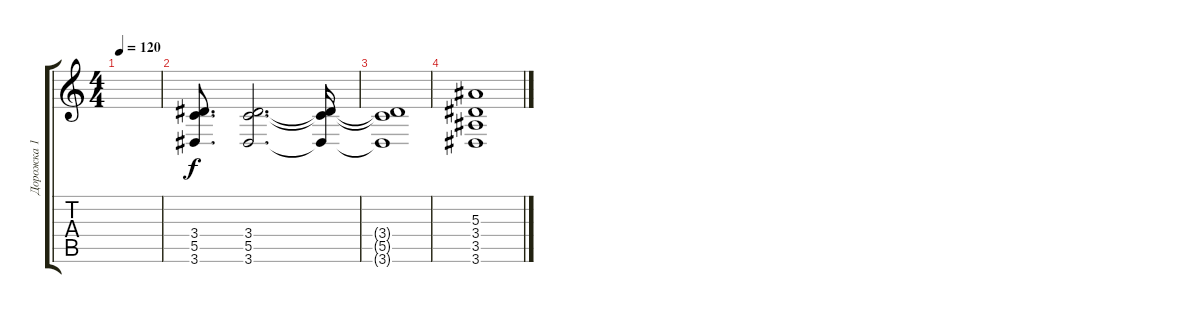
\track ("Дорожка 1" "Дорожка 1") {instrument acousticguitarsteel}
\staff {score tabs}
\tuning (D4 A3 F3 C3 G2 C2) {hide}
\ts (4 4)
\tempo 120
\clef g2
\ks c
|
(3.4 5.5 3.6).8{d} (3.4 5.5 3.6).2{d} (3.4{t} 5.5{t} 3.6{t}).16 |
(3.4{t} 5.5{t} 3.6{t}).1 |
(5.3 3.4 3.5 3.6).1
